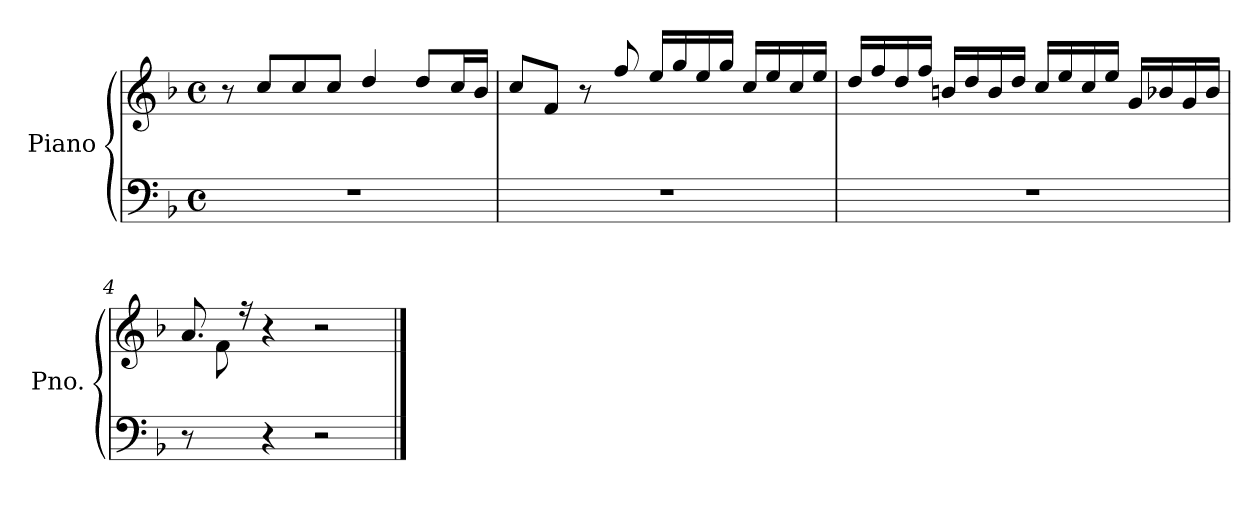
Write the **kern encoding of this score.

**kern	**kern
*part1	*part1
*staff2	*staff1
*I"Piano	*
*I'Pno.	*
*clefF4	*clefG2
*k[b-]	*k[b-]
*M4/4	*M4/4
*met(c)	*met(c)
=1	=1
1r	8r
.	8cc/L
.	8cc/
.	8cc/J
.	4dd/
.	8dd/L
.	16cc/L
.	16b-/JJ
=2	=2
1r	8cc/L
.	8f/J
.	8r
.	8ff/
.	16ee/LL
.	16gg/
.	16ee/
.	16gg/JJ
.	16cc/LL
.	16ee/
.	16cc/
.	16ee/JJ
=3	=3
1r	16dd/LL
.	16ff/
.	16dd/
.	16ff/JJ
.	16bn/LL
.	16dd/
.	16b/
.	16dd/JJ
.	16cc/LL
.	16ee/
.	16cc/
.	16ee/JJ
.	16g/LL
.	16b-X/
.	16g/
.	16b-/JJ
=4	=4
*	*^
8r	8.a/	8ryy
8ryy	.	8f\
.	16r	.
4r	4r	2.ryy
2r	2r	.
*	*v	*v
==	==
*-	*-
